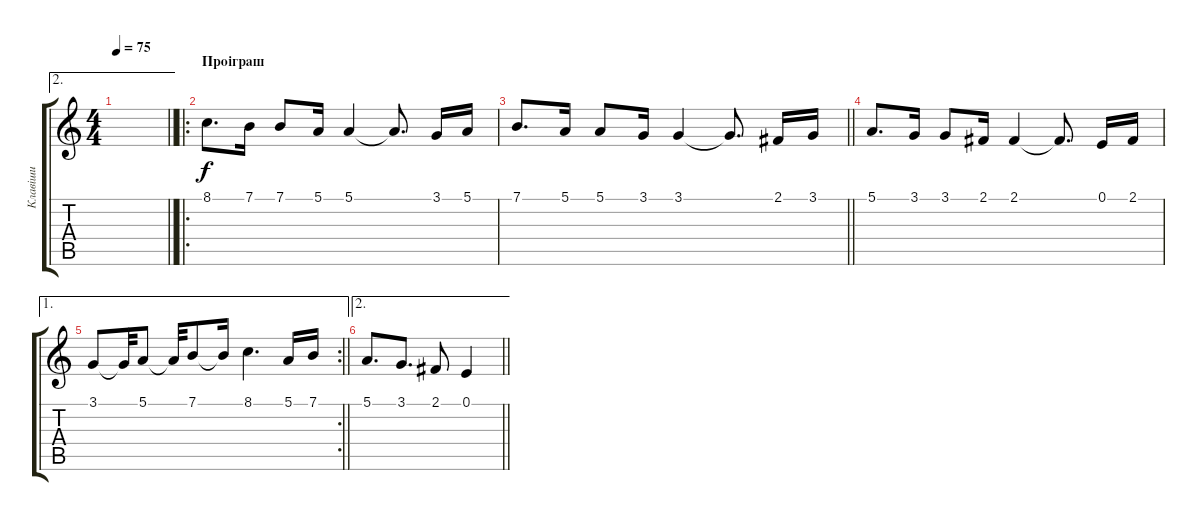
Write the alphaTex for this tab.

\track ("Клавіши" "Клавіши") {instrument flute}
\staff {score tabs}
\tuning (E4 B3 G3 D3 A2 E2) {hide}
\ae 2
\ts (4 4)
\tempo 75
\clef g2
\barLineRight lightlight
\ks c
|
\ro
\section ("" "Проіграш")
8.1.8{d} 7.1.16 7.1.8 5.1.16 5.1.4 5.1{t}.8{d} 3.1.16 5.1.16 |
\barLineRight lightlight
7.1.8{d} 5.1.16 5.1.8 3.1.16 3.1.4 3.1{t}.8{d} 2.1.16 3.1.16 |
5.1.8{d} 3.1.16 3.1.8 2.1.16 2.1.4 2.1{t}.8{d} 0.1.16 2.1.16 |
\ae 1
\rc 2
\barLineRight lightlight
3.1.8 3.1{t}.32 5.1.8 5.1{t}.32 7.1.8 7.1{t}.16 8.1.4{d} 5.1.16 7.1.16 |
\ae 2
\barLineRight lightlight
5.1.8{d} 3.1.8{d} 2.1.8 0.1.4
